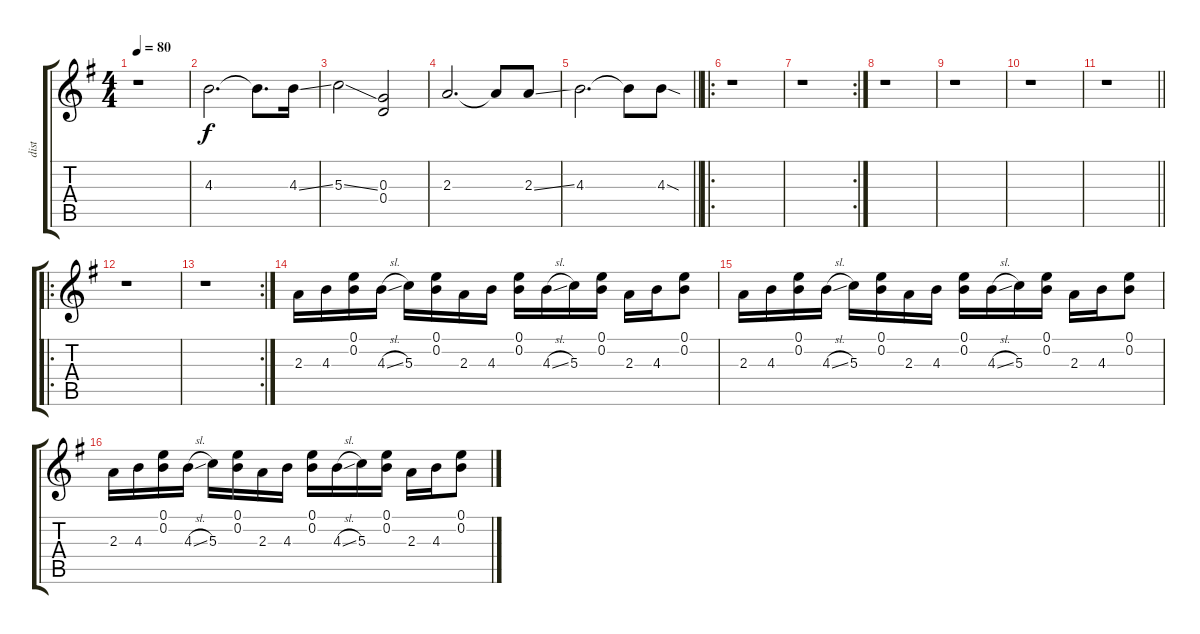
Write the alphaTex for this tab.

\track ("dist" "dist") {instrument distortionguitar}
\staff {score tabs}
\tuning (E4 B3 G3 D3 A2 E2) {hide}
\ts (4 4)
\tempo 80
\clef g2
\ks g
r.1{dy f} |
4.3.2{d} 4.3{t}.8{d} 4.3{ss}.16 |
5.3{ss}.2 (0.3 0.4).2 |
2.3.2{d} 2.3{t}.8 2.3{ss}.8 |
\barLineRight lightlight
4.3.2{d} 4.3{t}.8 4.3{sod}.8 |
\ro
r.1 |
\rc 2
r.1 |
r.1 |
r.1 |
r.1 |
\barLineRight lightlight
r.1 |
\ro
r.1 |
\rc 2
r.1 |
2.3.16 4.3.16 (0.1 0.2).16 4.3{sl}.16 5.3.16 (0.1 0.2).16 2.3.16 4.3.16 (0.1 0.2).16 4.3{sl}.16 5.3.16 (0.1 0.2).16 2.3.16 4.3.16 (0.1 0.2).8 |
2.3.16 4.3.16 (0.1 0.2).16 4.3{sl}.16 5.3.16 (0.1 0.2).16 2.3.16 4.3.16 (0.1 0.2).16 4.3{sl}.16 5.3.16 (0.1 0.2).16 2.3.16 4.3.16 (0.1 0.2).8 |
2.3.16 4.3.16 (0.1 0.2).16 4.3{sl}.16 5.3.16 (0.1 0.2).16 2.3.16 4.3.16 (0.1 0.2).16 4.3{sl}.16 5.3.16 (0.1 0.2).16 2.3.16 4.3.16 (0.1 0.2).8
